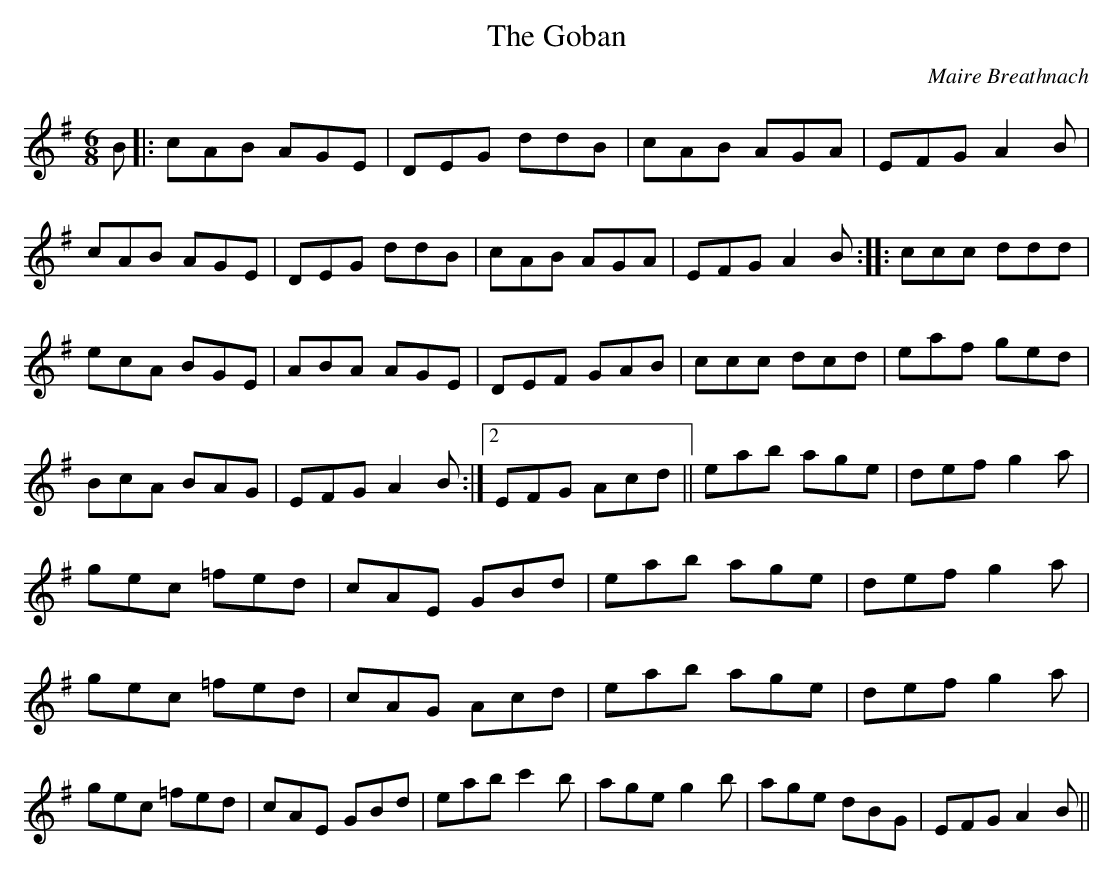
X:1
T:The Goban
M:6/8
L:1/8
C:Maire Breathnach
K:G
B|:cAB AGE|DEG ddB|cAB AGA|EFG A2B|cAB AGE|\
DEG ddB|cAB AGA|EFG A2B::ccc ddd|ecA BGE|\
ABA AGE|DEF GAB|ccc dcd|eaf ged|BcA BAG|\
1EFG A2B:|2EFG Acd||eab age|def g2a|gec =fed|\
cAE GBd|eab age|def g2a|gec =fed|cAG Acd|\
eab age|def g2a|gec =fed|cAE GBd|eab c'2b|\
age g2b|age dBG|EFG A2B||
